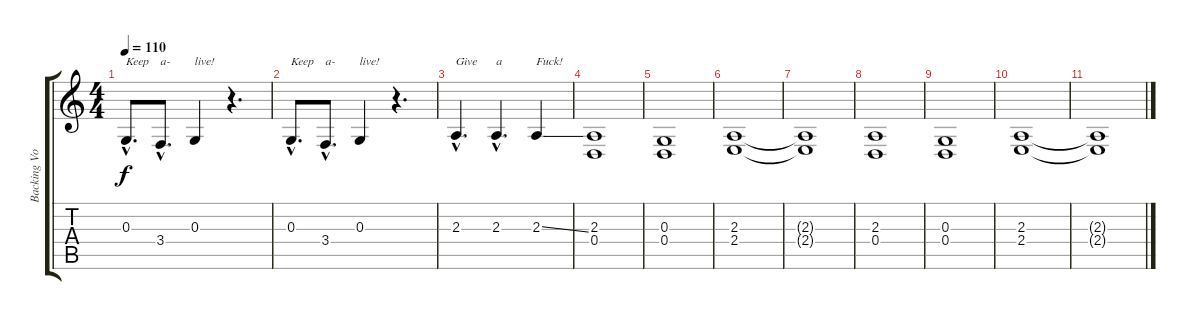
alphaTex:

\track ("Backing Voc´s" "Backing Vo") {instrument choiraahs}
\staff {score tabs}
\tuning (E4 B3 G3 D3 A2 D2) {hide}
\ts (4 4)
\tempo 110
\clef g2
\ks c
0.3{hac}.8{d txt "Keep" dy f} 3.4{hac}.8{d txt "a-"} 0.3.4{txt "live!"} r.4{d} |
0.3{hac}.8{d txt "Keep"} 3.4{hac}.8{d txt "a-"} 0.3.4{txt "live!"} r.4{d} |
2.3{hac}.4{d txt "Give"} 2.3{hac}.4{d txt "a"} 2.3{ss}.4{txt "Fuck!"} |
(2.3 0.4).1 |
(0.3 0.4).1 |
(2.3 2.4).1 |
(2.3{t} 2.4{t}).1 |
(2.3 0.4).1 |
(0.3 0.4).1 |
(2.3 2.4).1 |
(2.3{t} 2.4{t}).1
